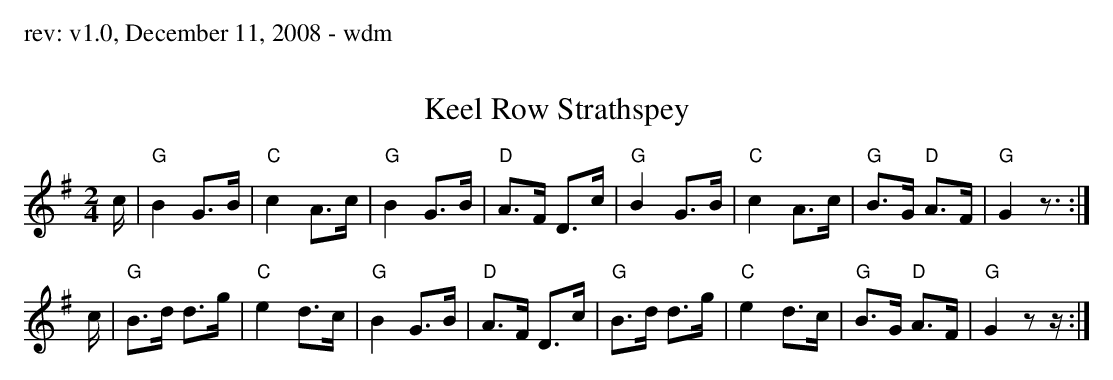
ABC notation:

X:1
T:Keel Row Strathspey
M:2/4
L:1/8
K:G
c/|"G"B2G>B| "C"c2A>c|"G"B2 G>B | "D"A>F D>c | "G"B2  G>B | "C"c2 A>c |"G"B>G "D"A>F | "G"G2 z3/2:|
c/|\
"G"B>d d>g | "C"e2 d>c|"G"B2 G>B | "D"A>F D>c | "G"B>d d>g | "C"e2 d>c |"G"B>G "D"A>F | "G"G2 z z/:|
